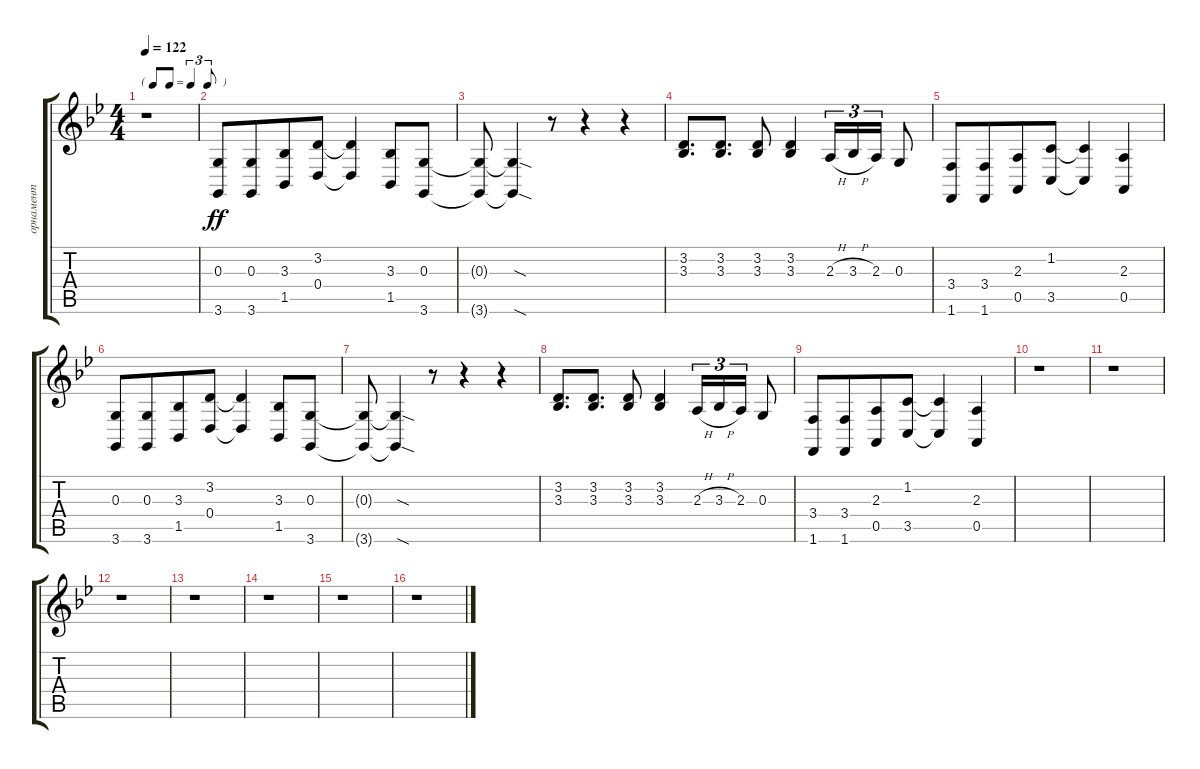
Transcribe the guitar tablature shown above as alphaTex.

\track ("орнамент" "орнамент") {instrument churchorgan}
\staff {score tabs}
\tuning (E4 B3 G3 D3 A2 E2) {hide}
\ts (4 4)
\tf triplet8th
\tempo 122
\clef g2
\ks gminor
r.1{dy ff} |
(0.3 3.6).8 (0.3 3.6).8{beam merge} (3.3 1.5).8 (3.2 0.4).8 (3.2{t} 0.4{t}).4 (3.3 1.5).8 (0.3 3.6).8 |
(0.3{t} 3.6{t}).8 (0.3{sod t} 3.6{sod t}).4 r.8 r.4 r.4 |
(3.2 3.3).8{d} (3.2 3.3).8{d} (3.2 3.3).8 (3.2 3.3).4 2.3{h}.16{tu (3 2)} 3.3{h}.16{tu (3 2)} 2.3.16{tu (3 2)} 0.3.8 |
(3.4 1.6).8 (3.4 1.6).8{beam merge} (2.3 0.5).8 (1.2 3.5).8 (1.2{t} 3.5{t}).4 (2.3 0.5).4 |
(0.3 3.6).8 (0.3 3.6).8{beam merge} (3.3 1.5).8 (3.2 0.4).8 (3.2{t} 0.4{t}).4 (3.3 1.5).8 (0.3 3.6).8 |
(0.3{t} 3.6{t}).8 (0.3{sod t} 3.6{sod t}).4 r.8 r.4 r.4 |
(3.2 3.3).8{d} (3.2 3.3).8{d} (3.2 3.3).8 (3.2 3.3).4 2.3{h}.16{tu (3 2)} 3.3{h}.16{tu (3 2)} 2.3.16{tu (3 2)} 0.3.8 |
(3.4 1.6).8 (3.4 1.6).8{beam merge} (2.3 0.5).8 (1.2 3.5).8 (1.2{t} 3.5{t}).4 (2.3 0.5).4 |
r.1 |
r.1 |
r.1 |
r.1 |
r.1 |
r.1 |
r.1
